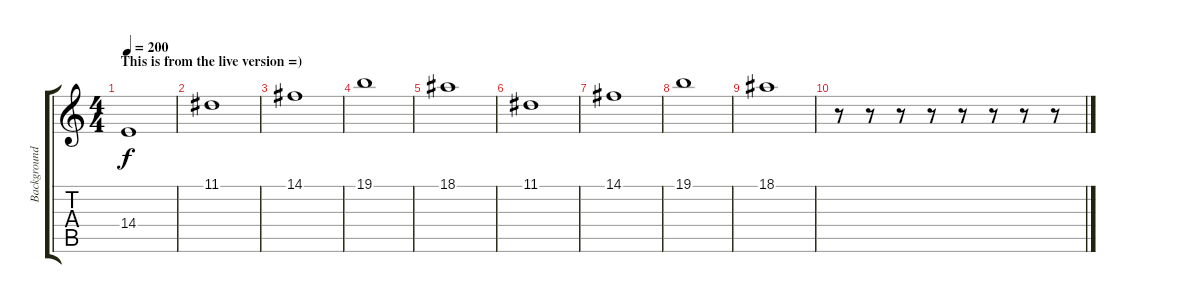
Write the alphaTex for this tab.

\track ("Background" "Background") {instrument stringensemble2}
\staff {score tabs}
\tuning (E4 B3 G3 D3 A2 D2) {hide}
\ts (4 4)
\section ("" "This is from the live version =)")
\tempo 200
\clef g2
\ks c
14.4.1{dy f} |
11.1.1 |
14.1.1 |
19.1.1 |
18.1.1 |
11.1.1 |
14.1.1 |
19.1.1 |
18.1.1 |
r.8 r.8 r.8 r.8 r.8 r.8 r.8 r.8
